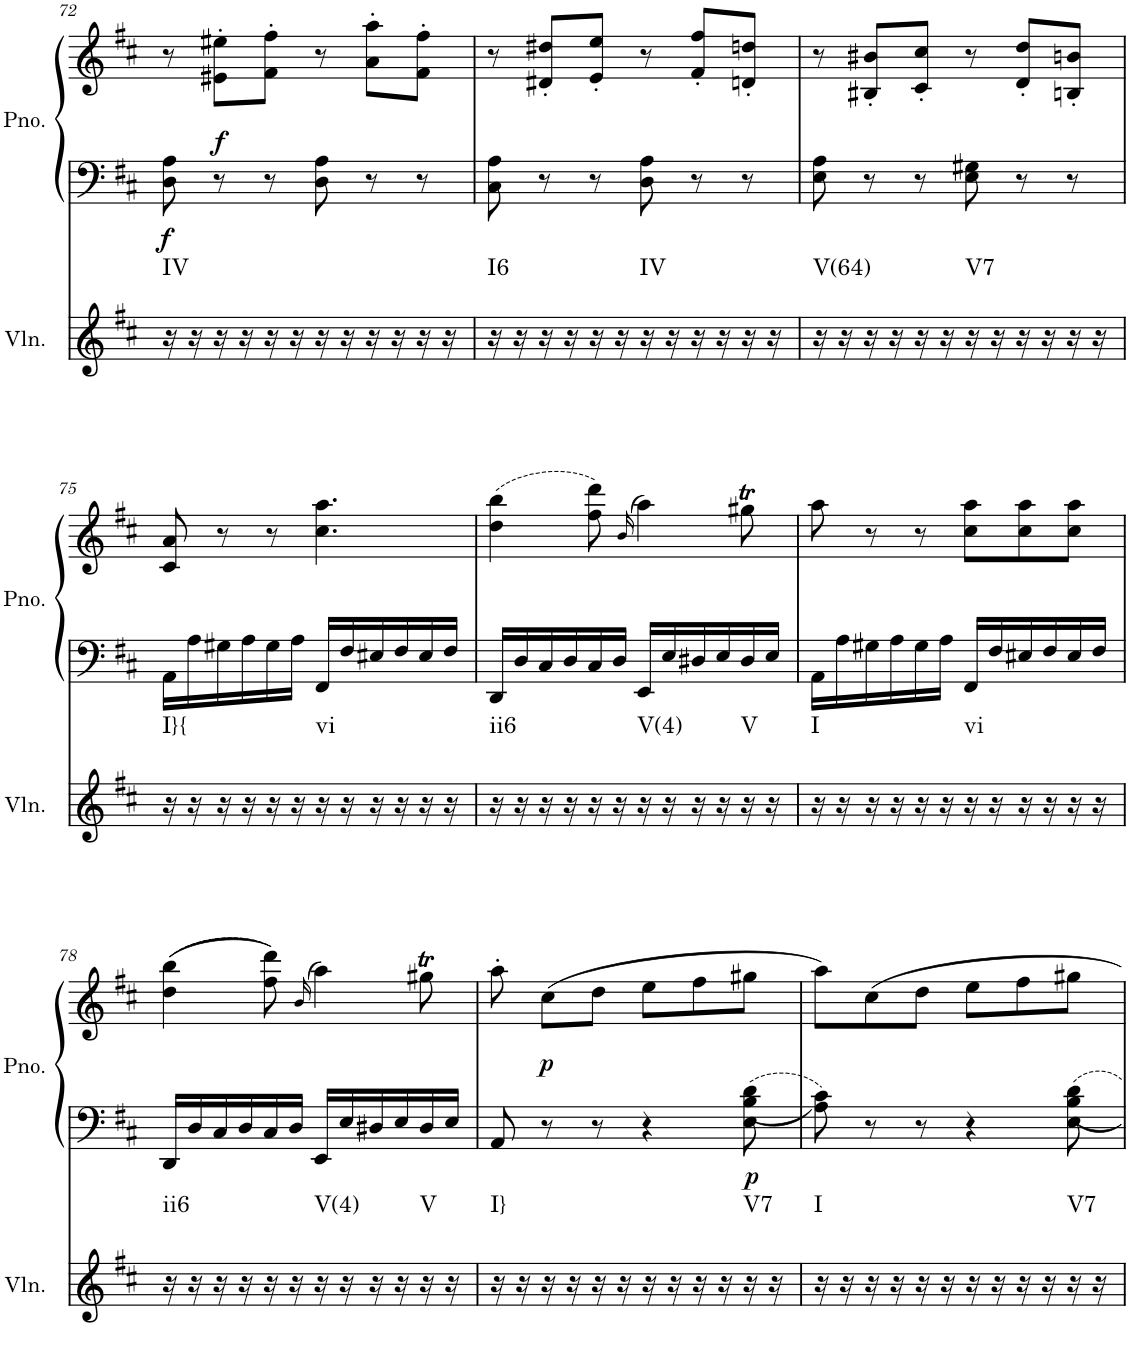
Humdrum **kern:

**kern	**harte	**kern	**kern	**dynam
*part2	*part2	*part1	*part1	*part1
*staff3	*	*staff2	*staff1	*staff1/2
*I"Violin	*	*I"Piano, Piano right	*	*
*I'Vln.	*	*I'Pno.	*	*
!!LO:PB:g=z
*clefG2	*	*clefF4	*clefG2	*
*k[f#c#]	*	*k[f#c#]	*k[f#c#]	*
*M6/8	*	*M6/8	*M6/8	*
=72	=72	=72	=72	=72
!	!LO:H:kt=IV	!	!	!LO:DY:b=2
16r	N	8D\ 8A\	8r	f
16r	.	.	.	.
!	!	!	!	!LO:DY:a=2
16r	.	8r	8e#X\' 8ee#X\'L	f
16r	.	.	.	.
16r	.	8r	8f#\' 8ff#\'J	.
16r	.	.	.	.
16r	.	8D\ 8A\	8r	.
16r	.	.	.	.
16r	.	8r	8a\' 8aa\'L	.
16r	.	.	.	.
16r	.	8r	8f#\' 8ff#\'J	.
16r	.	.	.	.
=73	=73	=73	=73	=73
!	!LO:H:kt=I6	!	!	!
16r	N	8C#\ 8A\	8r	.
16r	.	.	.	.
16r	.	8r	8d#X/' 8dd#X/'L	.
16r	.	.	.	.
16r	.	8r	8e/' 8ee/'J	.
16r	.	.	.	.
!	!LO:H:kt=IV	!	!	!
16r	N	8D\ 8A\	8r	.
16r	.	.	.	.
16r	.	8r	8f#/' 8ff#/'L	.
16r	.	.	.	.
16r	.	8r	8dn/' 8ddn/'J	.
16r	.	.	.	.
=74	=74	=74	=74	=74
!	!LO:H:kt=V(64)	!	!	!
16r	N	8E\ 8A\	8r	.
16r	.	.	.	.
16r	.	8r	8B#X/' 8b#X/'L	.
16r	.	.	.	.
16r	.	8r	8c#/' 8cc#/'J	.
16r	.	.	.	.
!	!LO:H:kt=V7	!	!	!
16r	N	8E\ 8G#X\	8r	.
16r	.	.	.	.
16r	.	8r	8d/' 8dd/'L	.
16r	.	.	.	.
16r	.	8r	8Bn/' 8bn/'J	.
16r	.	.	.	.
!!LO:LB:g=z
=75	=75	=75	=75	=75
!	!LO:H:kt=I}{	!	!	!
16r	N	16AA\LL	8c#/ 8a/	.
16r	.	16A\	.	.
16r	.	16G#X\	8r	.
16r	.	16A\	.	.
16r	.	16G#\	8r	.
16r	.	16A\JJ	.	.
!	!LO:H:kt=vi	!	!	!
16r	N	16FF#/LL	4.cc#\ 4.aa\	.
16r	.	16F#/	.	.
16r	.	16E#X/	.	.
16r	.	16F#/	.	.
16r	.	16E#/	.	.
16r	.	16F#/JJ	.	.
=76	=76	=76	=76	=76
!	!LO:H:kt=ii6	!	!	!
16r	N	16DD/LL	(4dd\ 4bb\	.
16r	.	16D/	.	.
16r	.	16C#/	.	.
16r	.	16D/	.	.
16r	.	16C#/	8ff#\ 8ddd\)	.
16r	.	16D/JJ	.	.
.	.	.	(>16qb/	.
!	!LO:H:kt=V(4)	!	!	!
16r	N	16EE/LL	4aa\)	.
16r	.	16E/	.	.
16r	.	16D#X/	.	.
16r	.	16E/	.	.
!	!LO:H:kt=V	!	!	!
16r	N	16D#/	8gg#Xt\	.
16r	.	16E/JJ	.	.
=77	=77	=77	=77	=77
!	!LO:H:kt=I	!	!	!
16r	N	16AA\LL	8aa\	.
16r	.	16A\	.	.
16r	.	16G#X\	8r	.
16r	.	16A\	.	.
16r	.	16G#\	8r	.
16r	.	16A\JJ	.	.
!	!LO:H:kt=vi	!	!	!
16r	N	16FF#/LL	8cc#\ 8aa\L	.
16r	.	16F#/	.	.
16r	.	16E#X/	8cc#\ 8aa\	.
16r	.	16F#/	.	.
16r	.	16E#/	8cc#\ 8aa\J	.
16r	.	16F#/JJ	.	.
!!LO:LB:g=z
=78	=78	=78	=78	=78
!	!LO:H:kt=ii6	!	!	!
16r	N	16DD/LL	((4dd\ 4bb\	.
16r	.	16D/	.	.
16r	.	16C#/	.	.
16r	.	16D/	.	.
16r	.	16C#/	8ff#\ 8ddd\))	.
16r	.	16D/JJ	.	.
.	.	.	(>16qb/	.
!	!LO:H:kt=V(4)	!	!	!
16r	N	16EE/LL	4aa\)	.
16r	.	16E/	.	.
16r	.	16D#X/	.	.
16r	.	16E/	.	.
!	!LO:H:kt=V	!	!	!
16r	N	16D#/	8gg#Xt\	.
16r	.	16E/JJ	.	.
=79	=79	=79	=79	=79
!	!LO:H:kt=I}	!	!	!
16r	N	8AA/	8aa'\	.
16r	.	.	.	.
!	!	!	!	!LO:DY:b
16r	.	8r	(8cc#\L	p
16r	.	.	.	.
16r	.	8r	8dd\J	.
16r	.	.	.	.
16r	.	4r	8ee\L	.
16r	.	.	.	.
16r	.	.	8ff#\	.
16r	.	.	.	.
!	!LO:H:kt=V7	!	!	!LO:DY:b=2
16r	N	8E\ 8B\ 8d\	8gg#X\J	p
16r	.	.	.	.
=80	=80	=80	=80	=80
!	!LO:H:kt=I	!	!	!
16r	N	8A\ 8c#\	8aa\L)	.
16r	.	.	.	.
16r	.	8r	8cc#\	.
16r	.	.	.	.
16r	.	8r	8dd\J	.
16r	.	.	.	.
16r	.	4r	8ee\L	.
16r	.	.	.	.
16r	.	.	8ff#\	.
16r	.	.	.	.
!	!LO:H:kt=V7	!	!	!
16r	N	8E\ 8B\ 8d\	8gg#X\J	.
16r	.	.	.	.
=	=	=	=	=
*-	*-	*-	*-	*-
